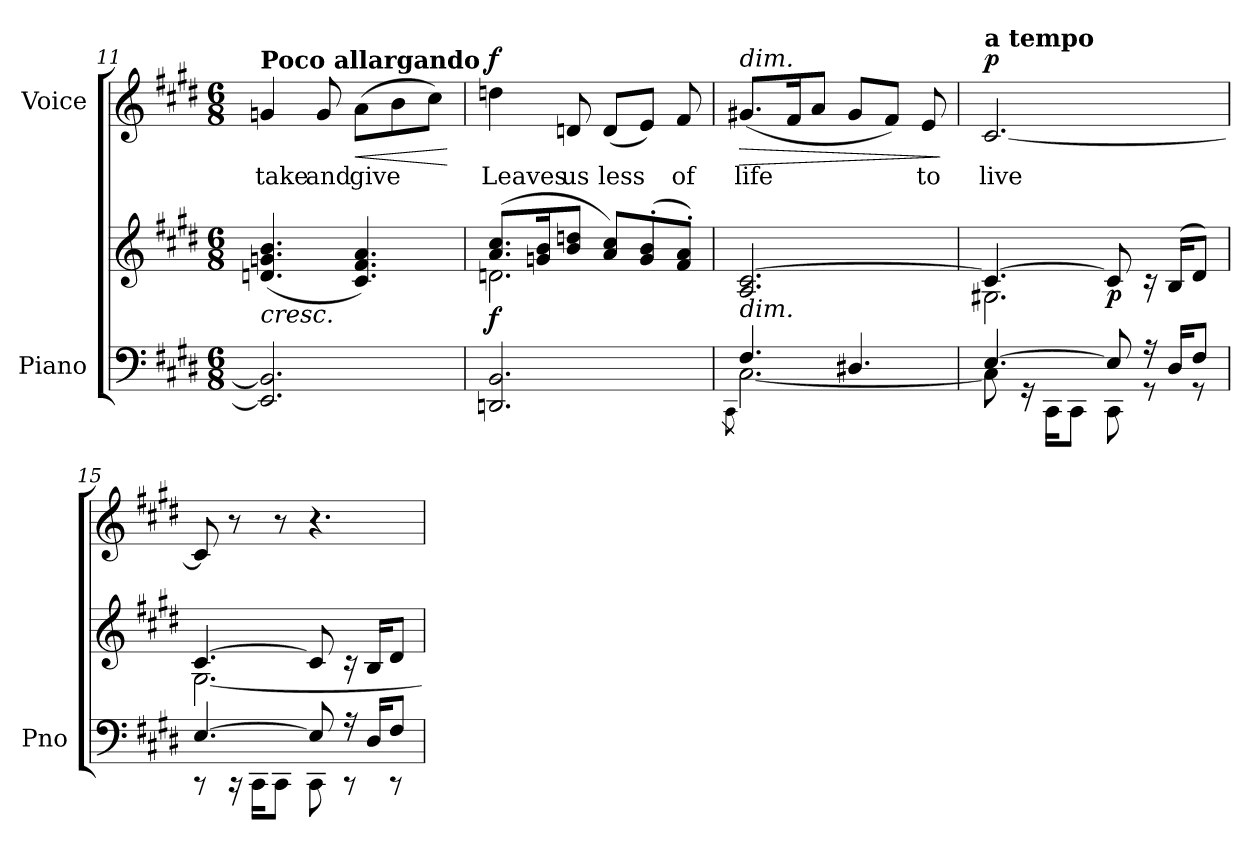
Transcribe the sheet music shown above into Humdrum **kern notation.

**kern	**kern	**dynam	**kern	**text	**dynam
*part2	*part2	*part2	*part1	*part1	*part1
*staff3	*staff2	*staff2/3	*staff1	*staff1	*staff1
*I"Piano	*	*	*I"Voice	*	*
*I'Pno	*	*	*	*	*
*clefF4	*clefG2	*	*clefG2	*	*
*k[f#c#g#d#]	*k[f#c#g#d#]	*	*k[f#c#g#d#]	*	*
*M6/8	*M6/8	*	*M6/8	*	*
*MM94	*MM94	*	*MM94	*	*
=11	=11	=11	=11	=11	=11
!	!	!	!LO:TX:a:B:t=Poco allargando	!	!
!	!LO:TX:b:i:t=cresc.	!	!	!	!
!	!	!	!	!LO:LY:b	!
2.EE/] 2.BB/]	(>4.dn/ 4.gn/ 4.b/	.	4gn/	take	.
!	!	!	!	!LO:LY:b	!
.	.	.	8g/	and	.
!	!	!	!	!LO:LY:b	!LO:HP:b
.	4.c#/ 4.f#/ 4.a/)	.	(>8a\L	give	<
.	.	.	8b\	.	.
.	.	.	8cc#\J)	.	.
.	.	.	.	.	[
=12	=12	=12	=12	=12	=12
*	*	*	*MM90	*	*
*	*^	*	*	*	*
!	!	!	!LO:DY:b	!	!LO:LY:b	!LO:DY:a
2.DDn/ 2.BB/	(>8.a/ 8.cc#/L	2.dn\	f	4ddn\	Leaves	f
.	16gn/ 16b/K	.	.	.	.	.
!	!	!	!	!	!LO:LY:b	!
.	8b/ 8ddn/J	.	.	8dn/	us	.
!	!	!	!	!	!LO:LY:b	!
.	8a/ 8cc#/L)	.	.	(<8d/L	less	.
.	(>8g/' 8b/'	.	.	8e/J)	.	.
!	!	!	!	!	!LO:LY:b	!
.	8f#/' 8a/'J)	.	.	8f#/	of	.
*	*v	*v	*	*	*	*
=13	=13	=13	=13	=13	=13
*^	*	*	*	*	*
.	8qCC#\	.	.	.	.	.
!	!	!	!	!LO:TX:a:i:t=dim.	!	!
!	!	!LO:TX:b:i:t=dim.	!	!	!	!
!	!	!	!	!	!LO:LY:b	!LO:HP:b
4.F#/	[2.C#\	2.A/ [2.c#/	.	(<8.g#X/L	life	>
.	.	.	.	16f#/K	.	.
.	.	.	.	8a/J	.	.
4.D#X/	.	.	.	8g#/L	.	.
.	.	.	.	8f#/J)	.	.
!	!	!	!	!	!LO:LY:b	!
.	.	.	.	8e/	to	.
*v	*v	*	*	*	*	*
.	.	.	.	.	]
=14	=14	=14	=14	=14	=14
*	*	*	*MM98	*	*
*^	*^	*	*	*	*
!	!	!	!	!	!LO:TX:a:B:t=a tempo	!	!
!	!	!	!	!	!	!LO:LY:b	!LO:DY:a
[4.E/	8C#\]	4.c#/_	2.G#X\	.	[2.c#/	live	p
.	16rGG	.	.	.	.	.	.
.	16CC#\KL	.	.	.	.	.	.
.	8CC#\J	.	.	.	.	.	.
!	!	!	!	!LO:DY:b	!	!	!
8E/]	8CC#\	8c#/]	.	p	.	.	.
16r	8rGG	16rc	.	.	.	.	.
16D#/KL	.	(<16B/KL	.	.	.	.	.
8F#/J	8rGG	8d#/J)	.	.	.	.	.
!!LO:LB:g=z
=15	=15	=15	=15	=15	=15	=15	=15
[4.E/	8r	[4.c#/	[2.G#\	.	8c#/]	.	.
.	16r	.	.	.	8r	.	.
.	16CC#\KL	.	.	.	.	.	.
.	8CC#\J	.	.	.	8r	.	.
8E/]	8CC#\	8c#/]	.	.	4.r	.	.
16r	8r	16rc	.	.	.	.	.
16D#/KL	.	16B/KL	.	.	.	.	.
8F#/J	8r	8d#/J	.	.	.	.	.
*v	*v	*	*	*	*	*	*
*	*v	*v	*	*	*	*
=	=	=	=	=	=
*-	*-	*-	*-	*-	*-
